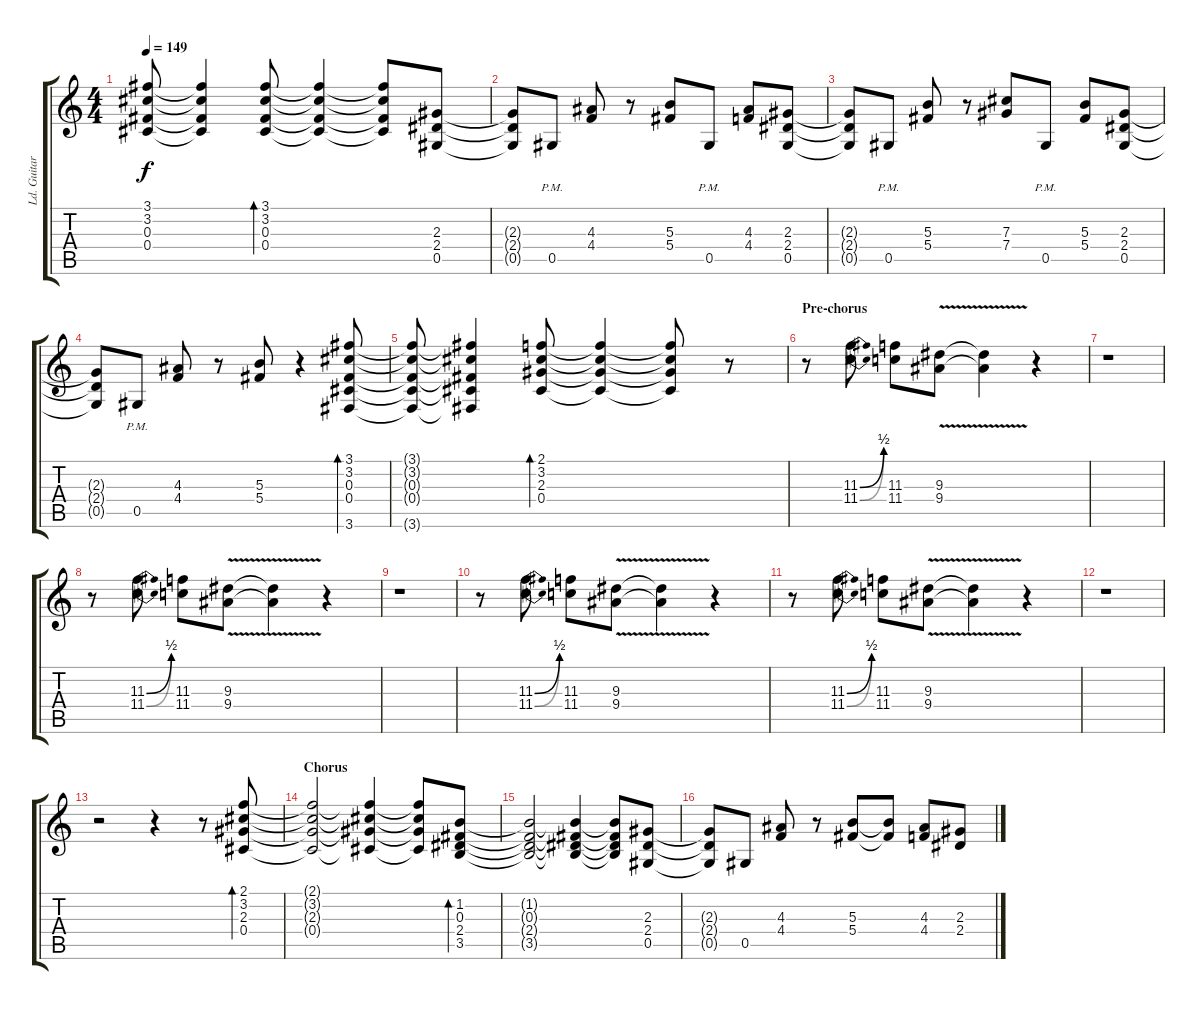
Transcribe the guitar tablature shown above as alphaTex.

\track ("Ld. Guitar" "Ld. Guitar") {instrument overdrivenguitar}
\staff {score tabs}
\tuning (Eb4 Bb3 Gb3 Db3 Ab2 Eb2) {hide}
\ts (4 4)
\tempo 149
\clef g2
\ks c
(3.1{t} 3.2{t} 0.3{t} 0.4{t}).8{dy f} (3.1{t} 3.2{t} 0.3{t} 0.4{t}).4 (3.1 3.2 0.3 0.4).8{bd 60} (3.1{t} 3.2{t} 0.3{t} 0.4{t}).4 (3.1{t} 3.2{t} 0.3{t} 0.4{t}).8 (2.3 2.4 0.5).8 |
(2.3{t} 2.4{t} 0.5{t}).8 0.5{pm}.8 (4.3 4.4).8 r.8 (5.3 5.4).8 0.5{pm}.8 (4.3 4.4).8 (2.3 2.4 0.5).8 |
(2.3{t} 2.4{t} 0.5{t}).8 0.5{pm}.8 (5.3 5.4).8 r.8 (7.3 7.4).8 0.5{pm}.8 (5.3 5.4).8 (2.3 2.4 0.5).8 |
(2.3{t} 2.4{t} 0.5{t}).8 0.5{pm}.8 (4.3 4.4).8 r.8 (5.3 5.4).8 r.4 (3.1 3.2 0.3 0.4 3.6).8{bd 60} |
(3.1{t} 3.2{t} 0.3{t} 0.4{t} 3.6{t}).8 (3.1{t} 3.2{t} 0.3{t} 0.4{t} 3.6{t}).4 (2.1 3.2 2.3 0.4).8{bd 60} (2.1{t} 3.2{t} 2.3{t} 0.4{t}).4 (2.1{t} 3.2{t} 2.3{t} 0.4{t}).8 r.8 |
\section ("" "Pre-chorus")
r.8{volume 10 balance 11} (11.3{be (bend 0 0 60 2)} 11.4{be (bend 0 0 60 2)}).8 (11.3 11.4).8 (9.3 9.4{v}).8 (9.3{t} 9.4{t}).4 r.4 |
r.1 |
r.8 (11.3{be (bend 0 0 60 2)} 11.4{be (bend 0 0 60 2)}).8 (11.3 11.4).8 (9.3 9.4{v}).8 (9.3{t} 9.4{t}).4 r.4 |
r.1 |
r.8 (11.3{be (bend 0 0 60 2)} 11.4{be (bend 0 0 60 2)}).8 (11.3 11.4).8 (9.3 9.4{v}).8 (9.3{t} 9.4{t}).4 r.4 |
r.8 (11.3{be (bend 0 0 60 2)} 11.4{be (bend 0 0 60 2)}).8 (11.3 11.4).8 (9.3 9.4{v}).8 (9.3{t} 9.4{t}).4 r.4 |
r.1 |
r.2 r.4 r.8 (2.1 3.2 2.3 0.4).8{bd 480 volume 12 balance 11 instrument electricguitarclean} |
\section ("" "Chorus")
(2.1{t} 3.2{t} 2.3{t} 0.4{t}).2{volume 12 balance 11 instrument electricguitarclean} (2.1{t} 3.2{t} 2.3{t} 0.4{t}).4 (2.1{t} 3.2{t} 2.3{t} 0.4{t}).8 (1.2 0.3 2.4 3.5).8{bd 480} |
(1.2{t} 0.3{t} 2.4{t} 3.5{t}).2 (1.2{t} 0.3{t} 2.4{t} 3.5{t}).4 (1.2{t} 0.3{t} 2.4{t} 3.5{t}).8 (2.3 2.4 0.5).8 |
(2.3{t} 2.4{t} 0.5{t}).8 0.5.8 (4.3 4.4).8 r.8 (5.3 5.4).8 (5.3{t} 5.4{t}).8 (4.3 4.4).8 (2.3 2.4).8
